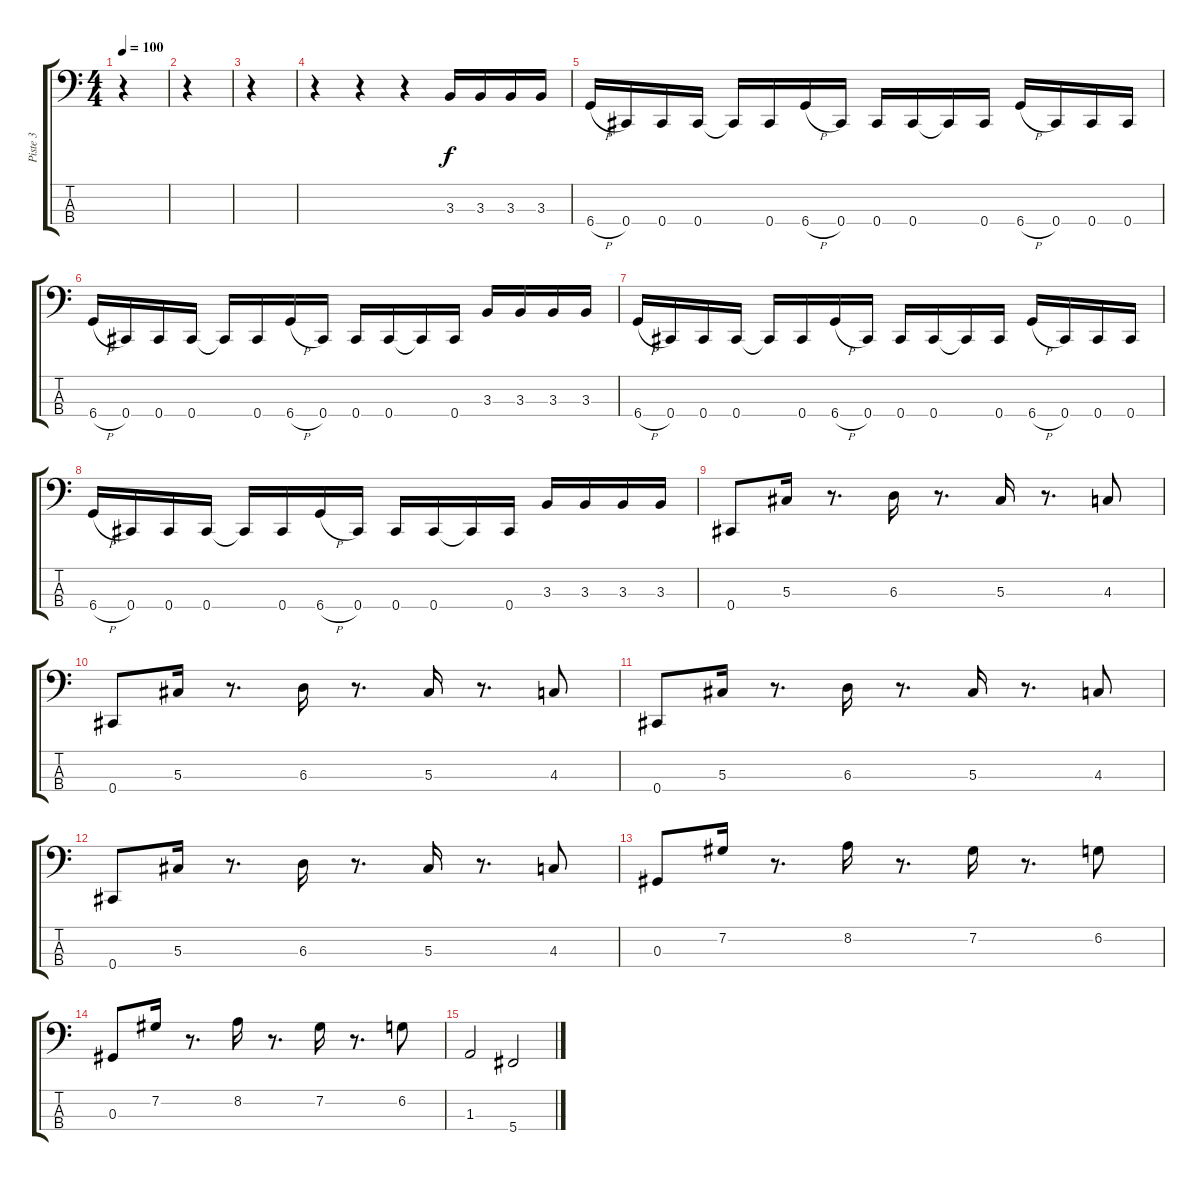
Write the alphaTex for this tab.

\track ("Piste 3" "Piste 3") {instrument electricbassfinger}
\staff {score tabs}
\tuning (Gb2 Db2 Ab1 Db1) {hide}
\ts (4 4)
\tempo 100
\clef f4
\ks c
r.4{dy f instrument electricbassfinger} |
r.4 |
r.4 |
r.4 r.4 r.4 3.3.16 3.3.16 3.3.16 3.3.16 |
6.4{h}.16 0.4.16 0.4.16 0.4.16 0.4{t}.16 0.4.16 6.4{h}.16 0.4.16 0.4.16 0.4.16 0.4{t}.16 0.4.16 6.4{h}.16 0.4.16 0.4.16 0.4.16 |
6.4{h}.16 0.4.16 0.4.16 0.4.16 0.4{t}.16 0.4.16 6.4{h}.16 0.4.16 0.4.16 0.4.16 0.4{t}.16 0.4.16 3.3.16 3.3.16 3.3.16 3.3.16 |
6.4{h}.16 0.4.16 0.4.16 0.4.16 0.4{t}.16 0.4.16 6.4{h}.16 0.4.16 0.4.16 0.4.16 0.4{t}.16 0.4.16 6.4{h}.16 0.4.16 0.4.16 0.4.16 |
6.4{h}.16 0.4.16 0.4.16 0.4.16 0.4{t}.16 0.4.16 6.4{h}.16 0.4.16 0.4.16 0.4.16 0.4{t}.16 0.4.16 3.3.16 3.3.16 3.3.16 3.3.16 |
0.4.8{instrument electricbasspick} 5.3.16 r.8{d} 6.3.16 r.8{d} 5.3.16 r.8{d} 4.3.8 |
0.4.8 5.3.16 r.8{d} 6.3.16 r.8{d} 5.3.16 r.8{d} 4.3.8 |
0.4.8{instrument electricbasspick} 5.3.16 r.8{d} 6.3.16 r.8{d} 5.3.16 r.8{d} 4.3.8 |
0.4.8 5.3.16 r.8{d} 6.3.16 r.8{d} 5.3.16 r.8{d} 4.3.8 |
0.3.8 7.2.16 r.8{d} 8.2.16 r.8{d} 7.2.16 r.8{d} 6.2.8 |
0.3.8 7.2.16 r.8{d} 8.2.16 r.8{d} 7.2.16 r.8{d} 6.2.8 |
1.3.2{instrument electricbassfinger} 5.4.2
